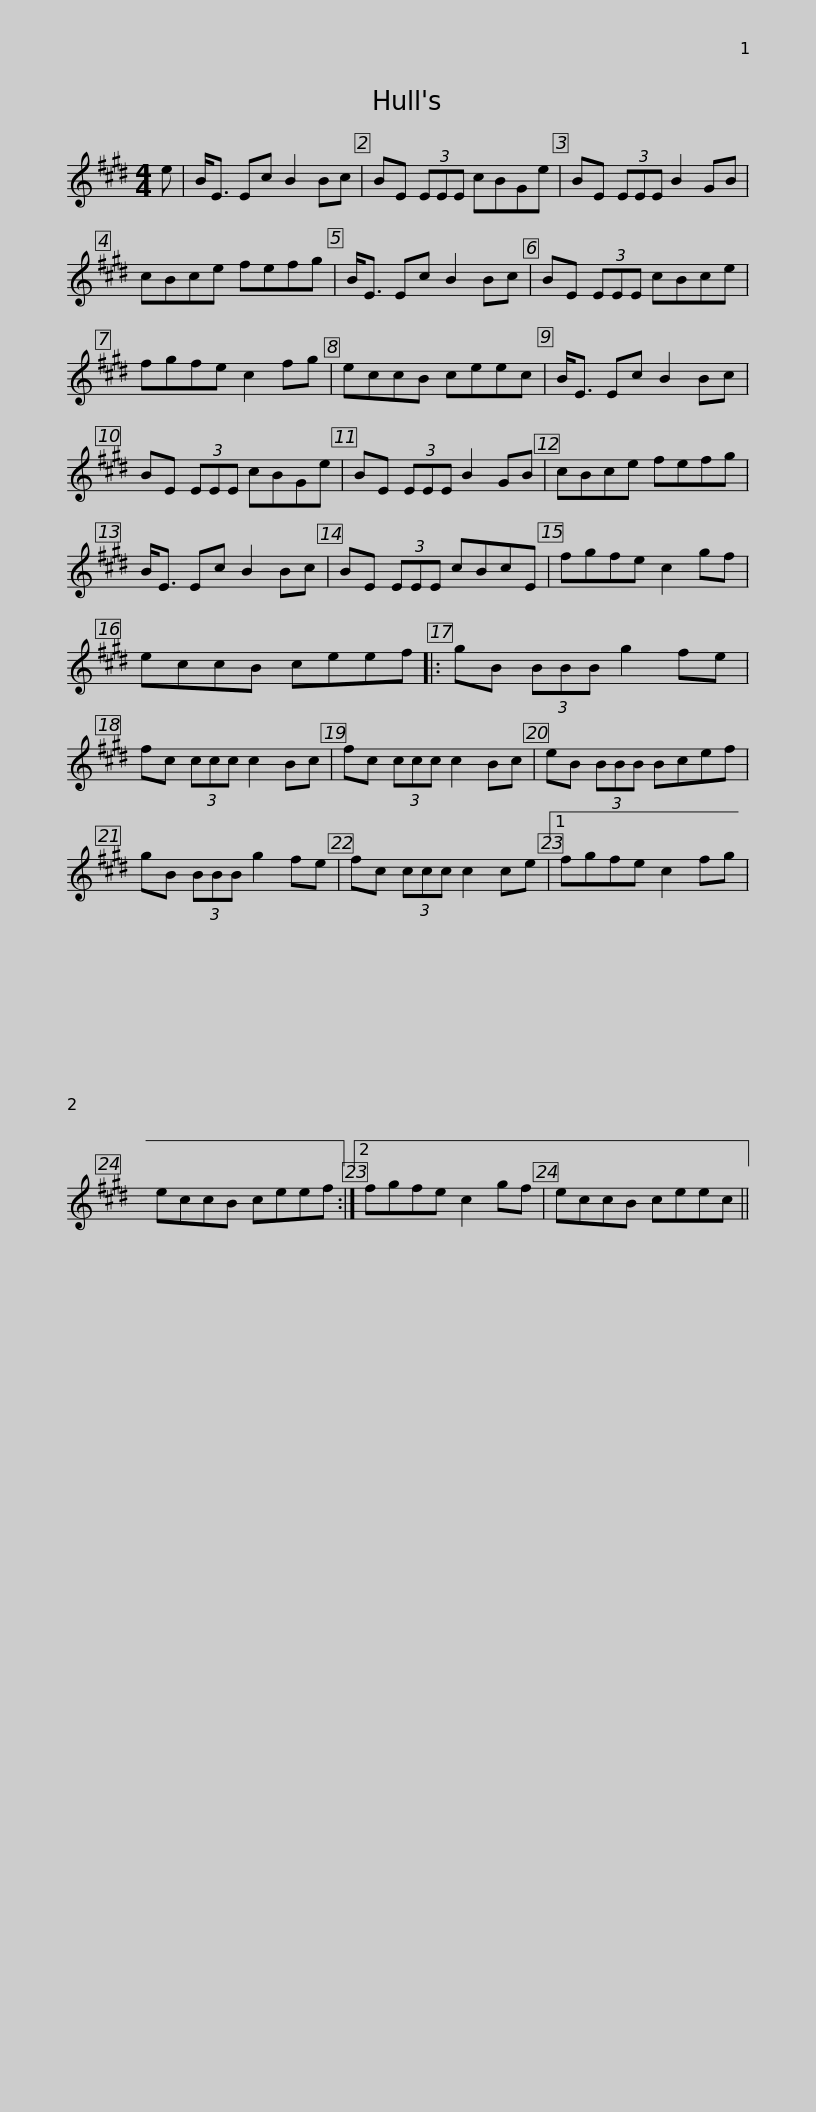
X:1
L:1/8
M:4/4
I:linebreak $
K:E
V:1 treble
V:1
 e | B<E Ec B2 Bc | BE (3EEE cBGe | BE (3EEE B2 GB | cBce fefg | %5
 B<E Ec B2 Bc |$ BE (3EEE cBce | fgfe c2 fg | eccB ceec | B<E Ec B2 Bc | %10
 BE (3EEE cBGe |$ BE (3EEE B2 GB | cBce fefg | B<E Ec B2 Bc | BE (3EEE cBcE | %15
 fgfe c2 gf |$ eccB ceef |: gB (3BBB g2 fe | fc (3ccc c2 Bc | fc (3ccc c2 Bc | %20
 eB (3BBB Bcef |$ gB (3BBB g2 fe | fc (3ccc c2 ce |1 fgfe c2 fg | eccB ceef :|2 %25
 fgfe c2 gf |$ eccB ceec || %27
